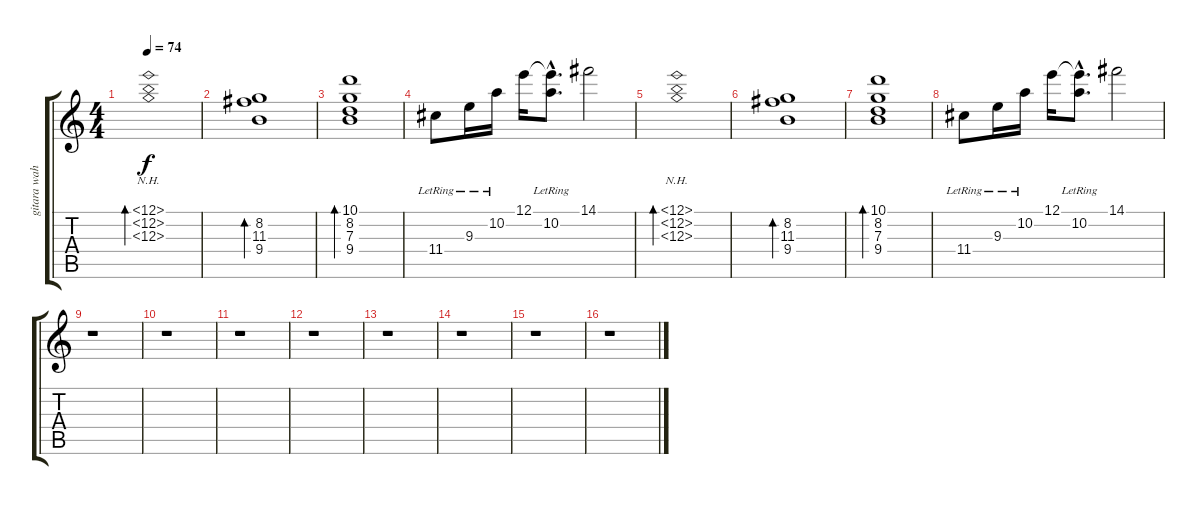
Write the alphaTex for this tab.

\track ("gitara wah" "gitara wah") {instrument acousticguitarnylon}
\staff {score tabs}
\tuning (E4 B3 G3 D3 A2 E2) {hide}
\ts (4 4)
\tempo 74
\clef g2
\ks c
(12.1{nh} 12.2{nh} 12.3{nh}).1{bd 120 dy f} |
(8.2 11.3 9.4).1{bd 120} |
(10.1 8.2 7.3 9.4).1{bd 120} |
11.4{lr}.8 9.3{lr}.16 10.2{lr}.16 12.1.16 (12.1{hac t} 10.2{hac lr}).8{d} 14.1.2 |
(12.1{nh} 12.2{nh} 12.3{nh}).1{bd 120} |
(8.2 11.3 9.4).1{bd 120} |
(10.1 8.2 7.3 9.4).1{bd 120} |
11.4{lr}.8 9.3{lr}.16 10.2{lr}.16 12.1.16 (12.1{hac t} 10.2{hac lr}).8{d} 14.1.2 |
r.1 |
r.1 |
r.1 |
r.1 |
r.1 |
r.1 |
r.1 |
r.1
